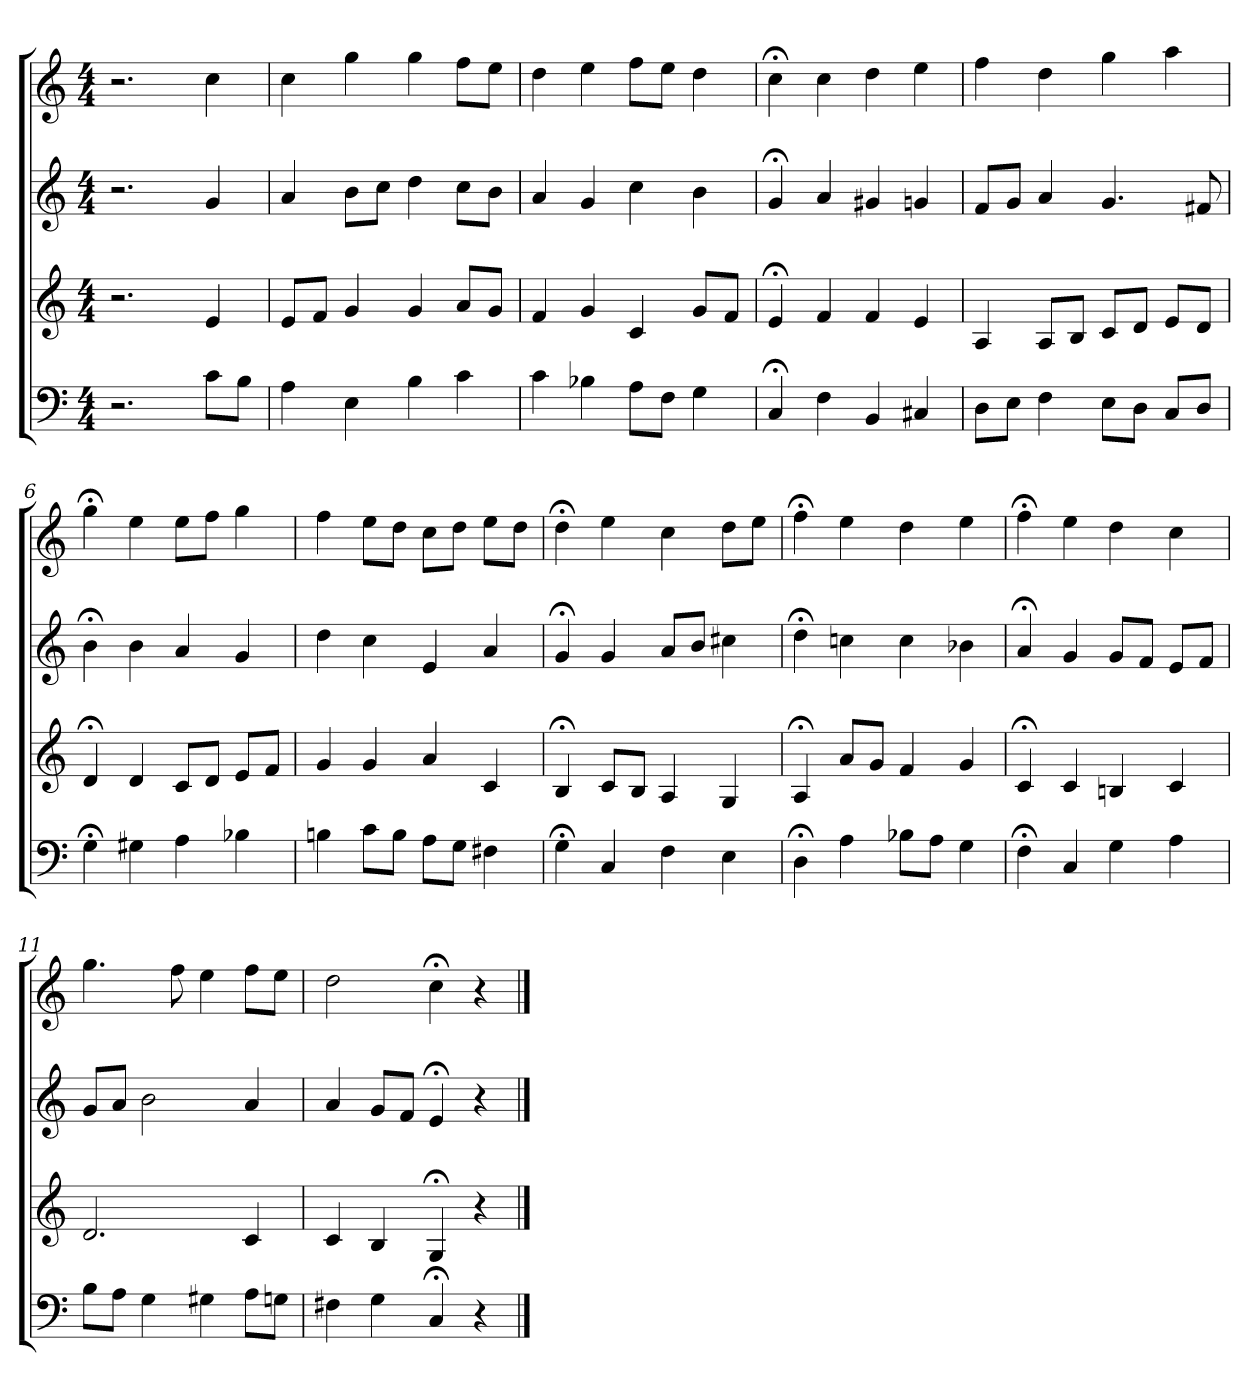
**kern	**kern	**kern	**kern
*part4	*part3	*part2	*part1
*staff4	*staff3	*staff2	*staff1
*clefF4	*clefG2	*clefG2	*clefG2
*k[]	*k[]	*k[]	*k[]
*C:	*C:	*C:	*C:
*M4/4	*M4/4	*M4/4	*M4/4
=1	=1	=1	=1
2.r	2.r	2.r	2.r
8c\L	4e	4g	4cc
8B\J	.	.	.
=2	=2	=2	=2
4A	8e/L	4a	4cc
.	8f/J	.	.
4E	4g	8b\L	4gg
.	.	8cc\J	.
4B	4g	4dd	4gg
4c	8a/L	8cc\L	8ff\L
.	8g/J	8b\J	8ee\J
=3	=3	=3	=3
4c	4f	4a	4dd
4B-X	4g	4g	4ee
8A\L	4c	4cc	8ff\L
8F\J	.	.	8ee\J
4G	8g/L	4b	4dd
.	8f/J	.	.
=4	=4	=4	=4
4C;<	4e;<	4g;<	4cc;<
4F	4f	4a	4cc
4BB	4f	4g#X	4dd
4C#X	4e	4gn	4ee
=5	=5	=5	=5
8D\L	4A	8f/L	4ff
8E\J	.	8g/J	.
4F	8A/L	4a	4dd
.	8B/J	.	.
8E\L	8c/L	4.g	4gg
8D\J	8d/J	.	.
8C/L	8e/L	.	4aa
8D/J	8d/J	8f#X	.
=6	=6	=6	=6
4G;<	4d;<	4b;<	4gg;<
4G#X	4d	4b	4ee
4A	8c/L	4a	8ee\L
.	8d/J	.	8ff\J
4B-X	8e/L	4g	4gg
.	8f/J	.	.
=7	=7	=7	=7
4Bn	4g	4dd	4ff
8c\L	4g	4cc	8ee\L
8B\J	.	.	8dd\J
8A\L	4a	4e	8cc\L
8G\J	.	.	8dd\J
4F#X	4c	4a	8ee\L
.	.	.	8dd\J
=8	=8	=8	=8
4G;<	4B;<	4g;<	4dd;<
4C	8c/L	4g	4ee
.	8B/J	.	.
4F	4A	8a/L	4cc
.	.	8b/J	.
4E	4G	4cc#X	8dd\L
.	.	.	8ee\J
=9	=9	=9	=9
4D;<	4A;<	4dd;<	4ff;<
4A	8a/L	4ccn	4ee
.	8g/J	.	.
8B-X\L	4f	4cc	4dd
8A\J	.	.	.
4G	4g	4b-X	4ee
=10	=10	=10	=10
4F;<	4c;<	4a;<	4ff;<
4C	4c	4g	4ee
4G	4Bn	8g/L	4dd
.	.	8f/J	.
4A	4c	8e/L	4cc
.	.	8f/J	.
=11	=11	=11	=11
8B\L	2.d	8g/L	4.gg
8A\J	.	8a/J	.
4G	.	2b	.
.	.	.	8ff
4G#X	.	.	4ee
8A\L	4c	4a	8ff\L
8Gn\J	.	.	8ee\J
=12	=12	=12	=12
4F#X	4c	4a	2dd
4G	4B	8g/L	.
.	.	8f/J	.
4C;<	4G;<	4e;<	4cc;<
4r	4r	4r	4r
==	==	==	==
*-	*-	*-	*-
